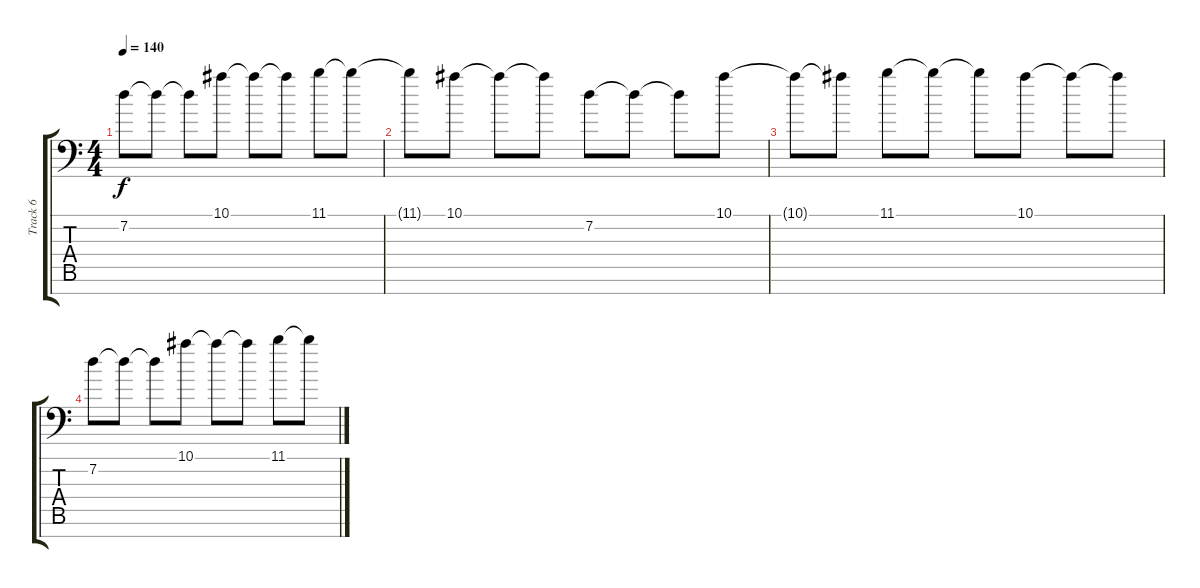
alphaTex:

\track ("Track 6" "Track 6") {instrument overdrivenguitar}
\staff {score tabs}
\tuning (C4 G3 Eb3 Bb2 F2 C2 F1) {hide}
\ts (4 4)
\tempo 140
\clef f4
\ks c
7.2.8{dy f volume 8} 7.2{t}.8 7.2{t}.8 10.1.8 10.1{t}.8 10.1{t}.8 11.1.8 11.1{t}.8 |
11.1{t}.8 10.1.8 10.1{t}.8 10.1{t}.8 7.2.8 7.2{t}.8 7.2{t}.8 10.1.8 |
10.1{t}.8 10.1{t}.8 11.1.8 11.1{t}.8 11.1{t}.8 10.1.8 10.1{t}.8 10.1{t}.8 |
7.2.8 7.2{t}.8 7.2{t}.8 10.1.8 10.1{t}.8 10.1{t}.8 11.1.8 11.1{t}.8
